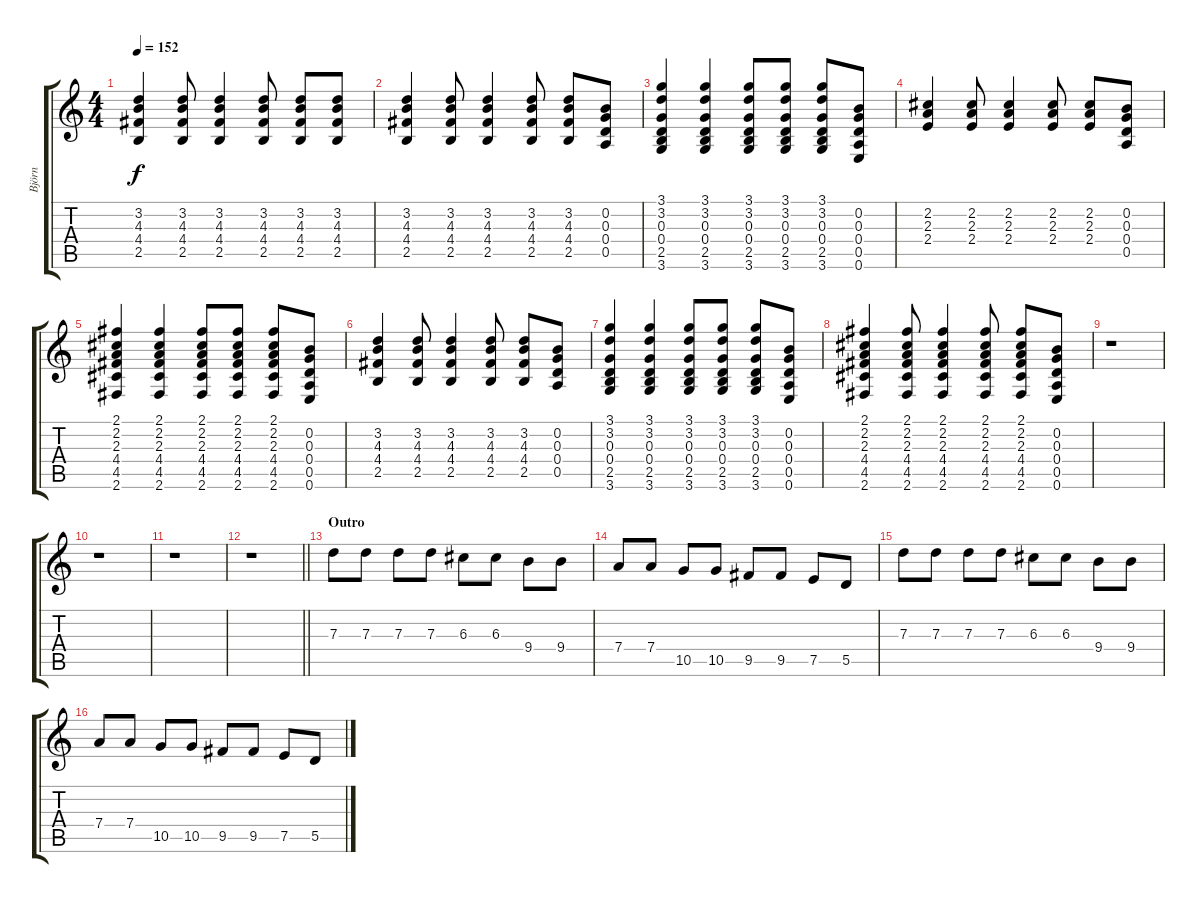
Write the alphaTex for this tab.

\track ("Björn" "Björn") {instrument distortionguitar}
\staff {score tabs}
\tuning (E4 B3 G3 D3 A2 E2) {hide}
\ts (4 4)
\tempo 152
\clef g2
\ks c
(3.2 4.3 4.4 2.5).4{dy f} (3.2 4.3 4.4 2.5).8 (3.2 4.3 4.4 2.5).4 (3.2 4.3 4.4 2.5).8 (3.2 4.3 4.4 2.5).8 (3.2 4.3 4.4 2.5).8 |
(3.2 4.3 4.4 2.5).4 (3.2 4.3 4.4 2.5).8 (3.2 4.3 4.4 2.5).4 (3.2 4.3 4.4 2.5).8 (3.2 4.3 4.4 2.5).8 (0.2 0.3 0.4 0.5).8 |
(3.1 3.2 0.3 0.4 2.5 3.6).4 (3.1 3.2 0.3 0.4 2.5 3.6).4 (3.1 3.2 0.3 0.4 2.5 3.6).8 (3.1 3.2 0.3 0.4 2.5 3.6).8 (3.1 3.2 0.3 0.4 2.5 3.6).8 (0.2 0.3 0.4 0.5 0.6).8 |
(2.2 2.3 2.4).4 (2.2 2.3 2.4).8 (2.2 2.3 2.4).4 (2.2 2.3 2.4).8 (2.2 2.3 2.4).8 (0.2 0.3 0.4 0.5).8 |
(2.1 2.2 2.3 4.4 4.5 2.6).4 (2.1 2.2 2.3 4.4 4.5 2.6).4 (2.1 2.2 2.3 4.4 4.5 2.6).8 (2.1 2.2 2.3 4.4 4.5 2.6).8 (2.1 2.2 2.3 4.4 4.5 2.6).8 (0.2 0.3 0.4 0.5 0.6).8 |
(3.2 4.3 4.4 2.5).4 (3.2 4.3 4.4 2.5).8 (3.2 4.3 4.4 2.5).4 (3.2 4.3 4.4 2.5).8 (3.2 4.3 4.4 2.5).8 (0.2 0.3 0.4 0.5).8 |
(3.1 3.2 0.3 0.4 2.5 3.6).4 (3.1 3.2 0.3 0.4 2.5 3.6).4 (3.1 3.2 0.3 0.4 2.5 3.6).8 (3.1 3.2 0.3 0.4 2.5 3.6).8 (3.1 3.2 0.3 0.4 2.5 3.6).8 (0.2 0.3 0.4 0.5 0.6).8 |
(2.1 2.2 2.3 4.4 4.5 2.6).4 (2.1 2.2 2.3 4.4 4.5 2.6).8 (2.1 2.2 2.3 4.4 4.5 2.6).4 (2.1 2.2 2.3 4.4 4.5 2.6).8 (2.1 2.2 2.3 4.4 4.5 2.6).8 (0.2 0.3 0.4 0.5 0.6).8 |
r.1 |
r.1 |
r.1 |
\barLineRight lightlight
r.1 |
\section ("" "Outro")
7.3.8 7.3.8 7.3.8 7.3.8 6.3.8 6.3.8 9.4.8 9.4.8 |
7.4.8 7.4.8 10.5.8 10.5.8 9.5.8 9.5.8 7.5.8 5.5.8 |
7.3.8 7.3.8 7.3.8 7.3.8 6.3.8 6.3.8 9.4.8 9.4.8 |
7.4.8 7.4.8 10.5.8 10.5.8 9.5.8 9.5.8 7.5.8 5.5.8
